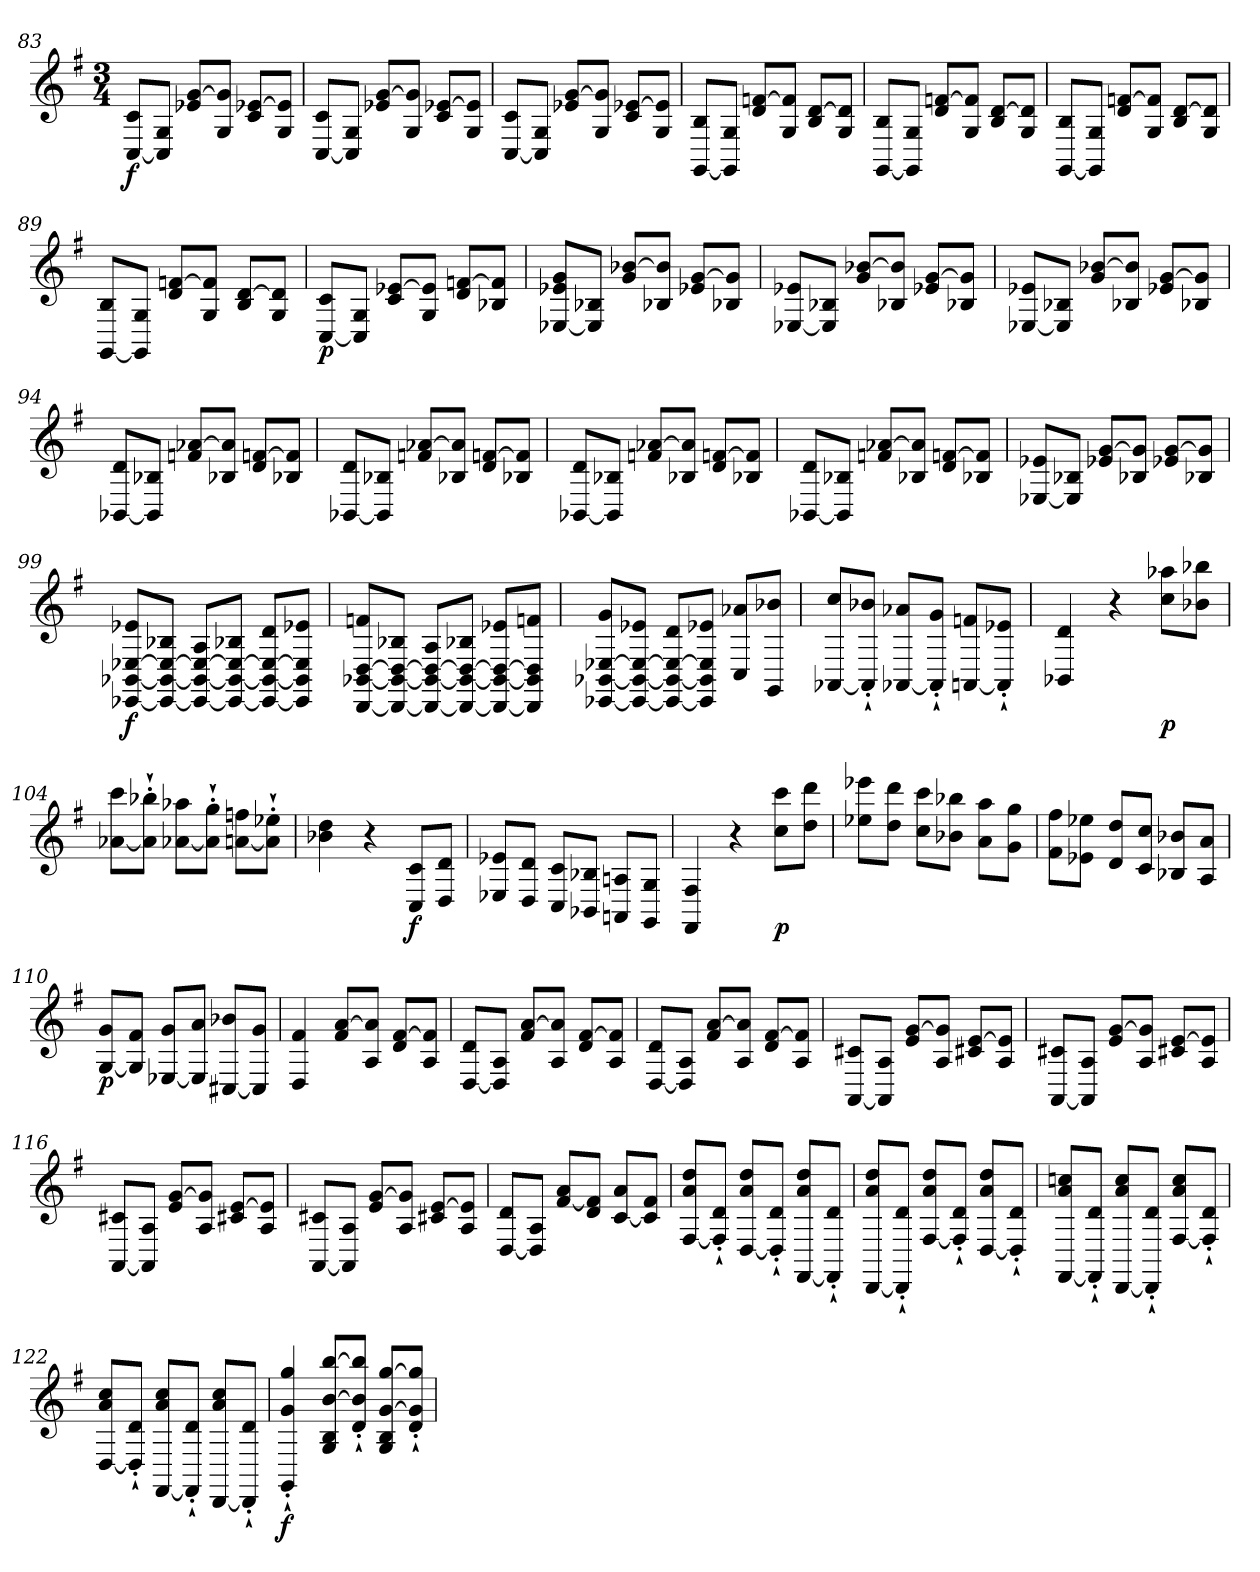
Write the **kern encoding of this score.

**kern	**dynam
*part1	*part1
*staff1	*staff1
*clefG2	*
*k[f#]	*
*G:	*
*M3/4	*
=83	=83
[8C 8cL	f
8C] 8GJ	.
8e-X [8gL	.
8G 8g]J	.
8c [8e-XL	.
8G 8e-]J	.
=84	=84
[8C 8cL	.
8C] 8GJ	.
8e-X [8gL	.
8G 8g]J	.
8c [8e-XL	.
8G 8e-]J	.
=85	=85
[8C 8cL	.
8C] 8GJ	.
8e-X [8gL	.
8G 8g]J	.
8c [8e-XL	.
8G 8e-]J	.
=86	=86
[8GG 8BL	.
8GG] 8GJ	.
8d [8fnL	.
8G 8f]J	.
8B [8dL	.
8G 8d]J	.
=87	=87
[8GG 8BL	.
8GG] 8GJ	.
8d [8fnL	.
8G 8f]J	.
8B [8dL	.
8G 8d]J	.
=88	=88
[8GG 8BL	.
8GG] 8GJ	.
8d [8fnL	.
8G 8f]J	.
8B [8dL	.
8G 8d]J	.
=89	=89
[8GG 8BL	.
8GG] 8GJ	.
8d [8fnL	.
8G 8f]J	.
8B [8dL	.
8G 8d]J	.
=90	=90
[8C 8cL	p
8C] 8GJ	.
8c [8e-XL	.
8G 8e-]J	.
8d [8fnL	.
8B-X 8f]J	.
=91	=91
[8E-X 8e-X 8gL	.
8E-] 8B-XJ	.
8g [8b-XL	.
8B-X 8b-]J	.
8e-X [8gL	.
8B-X 8g]J	.
=92	=92
[8E-X 8e-XL	.
8E-] 8B-XJ	.
8g [8b-XL	.
8B-X 8b-]J	.
8e-X [8gL	.
8B-X 8g]J	.
=93	=93
[8E-X 8e-XL	.
8E-] 8B-XJ	.
8g [8b-XL	.
8B-X 8b-]J	.
8e-X [8gL	.
8B-X 8g]J	.
=94	=94
[8BB-X 8dL	.
8BB-] 8B-XJ	.
8fn [8a-XL	.
8B-X 8a-]J	.
8d [8fnL	.
8B-X 8f]J	.
=95	=95
[8BB-X 8dL	.
8BB-] 8B-XJ	.
8fn [8a-XL	.
8B-X 8a-]J	.
8d [8fnL	.
8B-X 8f]J	.
=96	=96
[8BB-X 8dL	.
8BB-] 8B-XJ	.
8fn [8a-XL	.
8B-X 8a-]J	.
8d [8fnL	.
8B-X 8f]J	.
=97	=97
[8BB-X 8dL	.
8BB-] 8B-XJ	.
8fn [8a-XL	.
8B-X 8a-]J	.
8d [8fnL	.
8B-X 8f]J	.
=98	=98
[8E-X 8e-XL	.
8E-] 8B-XJ	.
8e-X [8gL	.
8B-X 8g]J	.
8e-X [8gL	.
8B-X 8g]J	.
=99	=99
[8EE-X [8BB-X [8E-X 8e-XL	f
8EE-_ 8BB-_ 8E-_ 8B-XJ	.
8EE-_ 8BB-_ 8E-_ 8AL	.
8EE-_ 8BB-_ 8E-_ 8B-XJ	.
8EE-_ 8BB-_ 8E-_ 8dL	.
8EE-] 8BB-] 8E-] 8e-XJ	.
=100	=100
[8DD [8BB-X [8D 8fnL	.
8DD_ 8BB-_ 8D_ 8B-XJ	.
8DD_ 8BB-_ 8D_ 8AL	.
8DD_ 8BB-_ 8D_ 8B-XJ	.
8DD_ 8BB-_ 8D_ 8e-XL	.
8DD] 8BB-] 8D] 8fnJ	.
=101	=101
[8EE-X [8BB-X [8E-X 8gL	.
8EE-_ 8BB-_ 8E-_ 8e-XJ	.
8EE-_ 8BB-_ 8E-_ 8dL	.
8EE-] 8BB-] 8E-] 8e-XJ	.
8C 8a-XL	.
8GG 8b-XJ	.
=102	=102
[8AA-X 8ccL	.
8AA-]'` 8b-X'`J	.
[8AA-X 8a-XL	.
8AA-]'` 8g'`J	.
[8AAn 8fnL	.
8AA]'` 8e-X'`J	.
=103	=103
4BB-X 4d	.
4r	.
8cc 8aa-XL	p
8b-X 8bb-XJ	.
=104	=104
[8a-X 8cccL	.
8a-]'` 8bb-X'`J	.
[8a-X 8aa-XL	.
8a-]'` 8gg'`J	.
[8an 8ffnL	.
8a]'` 8ee-X'`J	.
=105	=105
4b-X 4dd	.
4r	.
8C 8cL	f
8D 8dJ	.
=106	=106
8E-X 8e-XL	.
8D 8dJ	.
8C 8cL	.
8BB-X 8B-XJ	.
8AAn 8AnL	.
8GG 8GJ	.
=107	=107
4FF# 4F#	.
4r	.
8cc 8cccL	p
8dd 8dddJ	.
=108	=108
8ee-X 8eee-XL	.
8dd 8dddJ	.
8cc 8cccL	.
8b-X 8bb-XJ	.
8a 8aaL	.
8g 8ggJ	.
=109	=109
8f# 8ff#L	.
8e-X 8ee-XJ	.
8d 8ddL	.
8c 8ccJ	.
8B-X 8b-XL	.
8A 8aJ	.
=110	=110
[8G 8gL	p
8G] 8f#J	.
[8E-X 8gL	.
8E-] 8aJ	.
[8C#X 8b-XL	.
8C#] 8gJ	.
=111	=111
4D 4f#	.
8f# [8aL	.
8A 8a]J	.
8d [8f#L	.
8A 8f#]J	.
=112	=112
[8D 8dL	.
8D] 8AJ	.
8f# [8aL	.
8A 8a]J	.
8d [8f#L	.
8A 8f#]J	.
=113	=113
[8D 8dL	.
8D] 8AJ	.
8f# [8aL	.
8A 8a]J	.
8d [8f#L	.
8A 8f#]J	.
=114	=114
[8AA 8c#XL	.
8AA] 8AJ	.
8e [8gL	.
8A 8g]J	.
8c#X [8eL	.
8A 8e]J	.
=115	=115
[8AA 8c#XL	.
8AA] 8AJ	.
8e [8gL	.
8A 8g]J	.
8c#X [8eL	.
8A 8e]J	.
=116	=116
[8AA 8c#XL	.
8AA] 8AJ	.
8e [8gL	.
8A 8g]J	.
8c#X [8eL	.
8A 8e]J	.
=117	=117
[8AA 8c#XL	.
8AA] 8AJ	.
8e [8gL	.
8A 8g]J	.
8c#X [8eL	.
8A 8e]J	.
=118	=118
[8D 8dL	.
8D] 8AJ	.
[8f# 8aL	.
8d 8f#]J	.
[8c 8aL	.
8c] 8f#J	.
=119	=119
[8F# 8a 8ddL	.
8F#]'` 8d'`J	.
[8D 8a 8ddL	.
8D]'` 8d'`J	.
[8FF# 8a 8ddL	.
8FF#]'` 8d'`J	.
=120	=120
[8DD 8a 8ddL	.
8DD]'` 8d'`J	.
[8F# 8a 8ddL	.
8F#]'` 8d'`J	.
[8D 8a 8ddL	.
8D]'` 8d'`J	.
=121	=121
[8FF# 8a 8ccnL	.
8FF#]'` 8d'`J	.
[8DD 8a 8ccL	.
8DD]'` 8d'`J	.
[8F# 8a 8ccL	.
8F#]'` 8d'`J	.
=122	=122
[8D 8a 8ccL	.
8D]'` 8d'`J	.
[8FF# 8a 8ccL	.
8FF#]'` 8d'`J	.
[8DD 8a 8ccL	.
8DD]'` 8d'`J	.
=123	=123
4GG'` 4g'` 4gg'`	f
8G 8B [8b [8bbL	.
8d'` 8b]'` 8bb]'`J	.
8G 8B [8g [8ggL	.
8d'` 8g]'` 8gg]'`J	.
=	=
*-	*-
